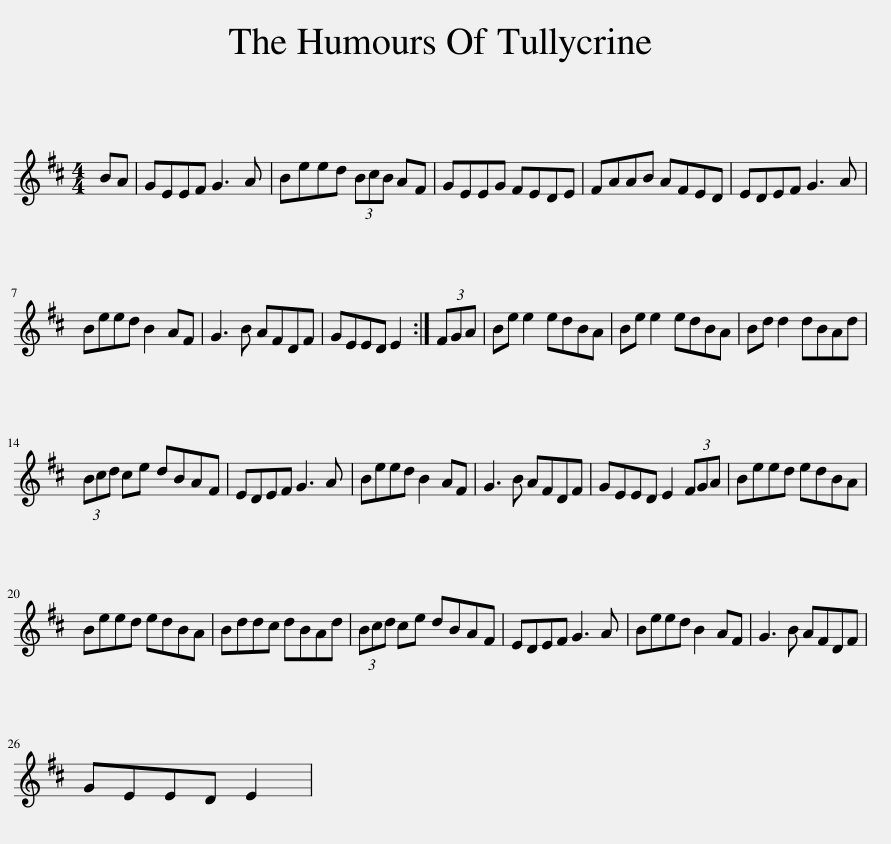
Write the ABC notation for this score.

X:1
L:1/8
M:4/4
I:linebreak $
K:D
V:1 treble
V:1
 BA | GEEF G3 A | Beed (3BcB AF | GEEG FEDE | FAAB AFED | %5
 EDEF G3 A |$ Beed B2 AF | G3 B AFDF | GEED E2 :| (3FGA | %10
 Be e2 edBA | Be e2 edBA | Bd d2 dBAd |$ (3Bcd ce dBAF | EDEF G3 A | %15
 Beed B2 AF | G3 B AFDF | GEED E2 (3FGA | Beed edBA |$ Beed edBA | %20
 Bddc dBAd | (3Bcd ce dBAF | EDEF G3 A | Beed B2 AF | G3 B AFDF |$ %25
 GEED E2 | %26
